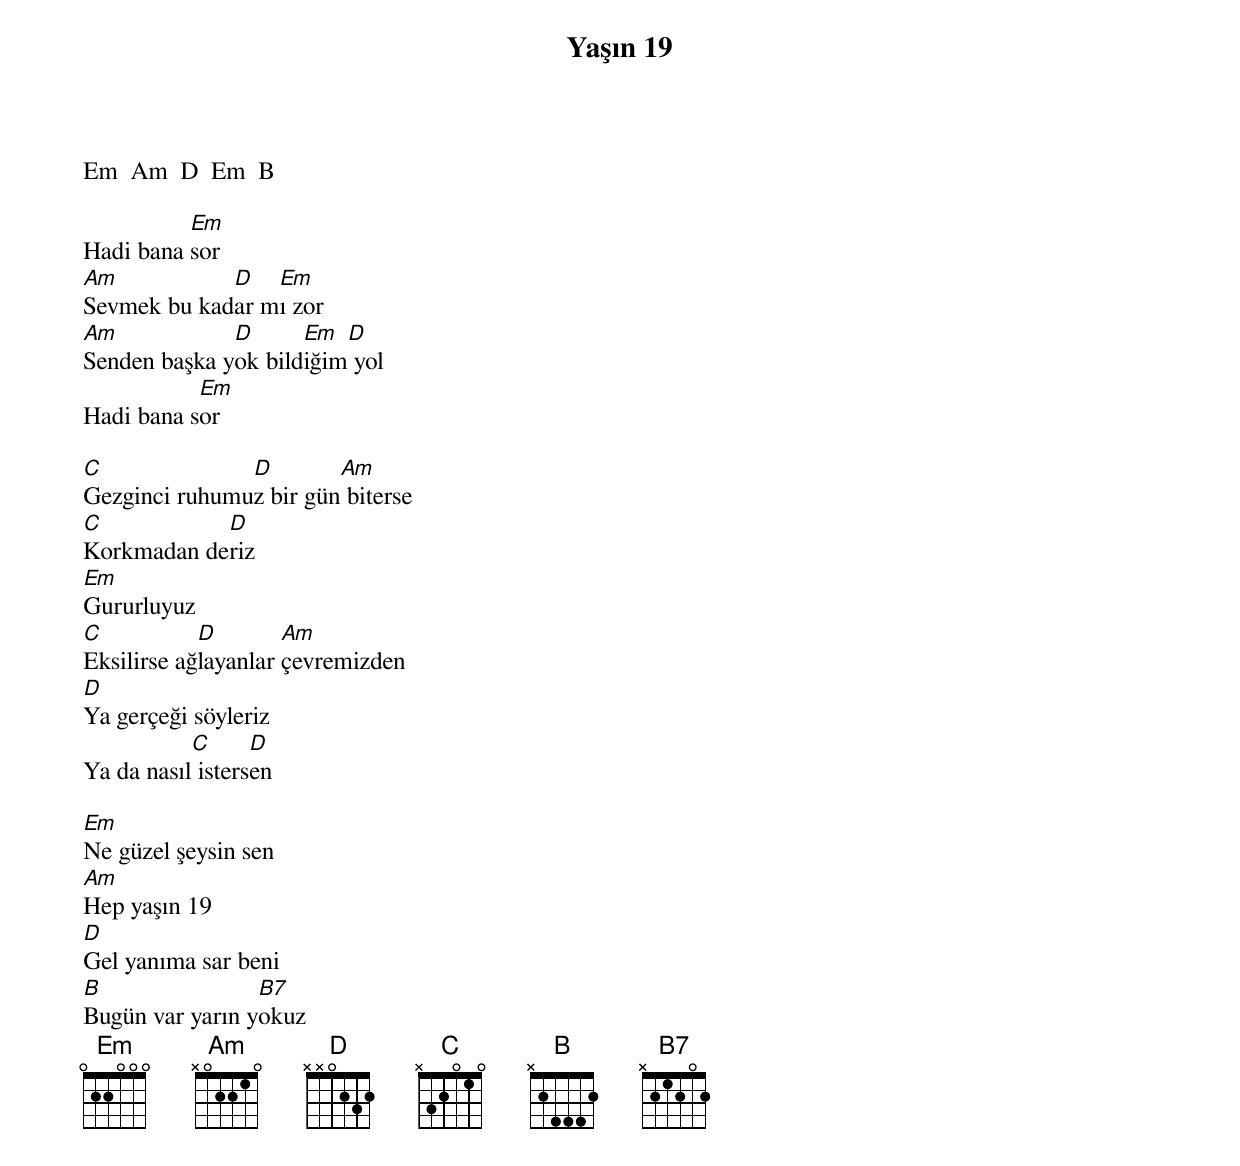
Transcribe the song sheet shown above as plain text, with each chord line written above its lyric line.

{title: Yaşın 19}
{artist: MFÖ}

Em  Am  D  Em  B

          Em
Hadi bana sor
Am           D   Em
Sevmek bu kadar mı zor
Am            D      Em  D
Senden başka yok bildiğim yol
           Em
Hadi bana sor

C              D        Am
Gezginci ruhumuz bir gün biterse
C           D
Korkmadan deriz
Em
Gururluyuz
C           D        Am
Eksilirse ağlayanlar çevremizden
D
Ya gerçeği söyleriz
           C      D
Ya da nasıl istersen

Em
Ne güzel şeysin sen
Am
Hep yaşın 19
D
Gel yanıma sar beni
B                B7
Bugün var yarın yokuz
